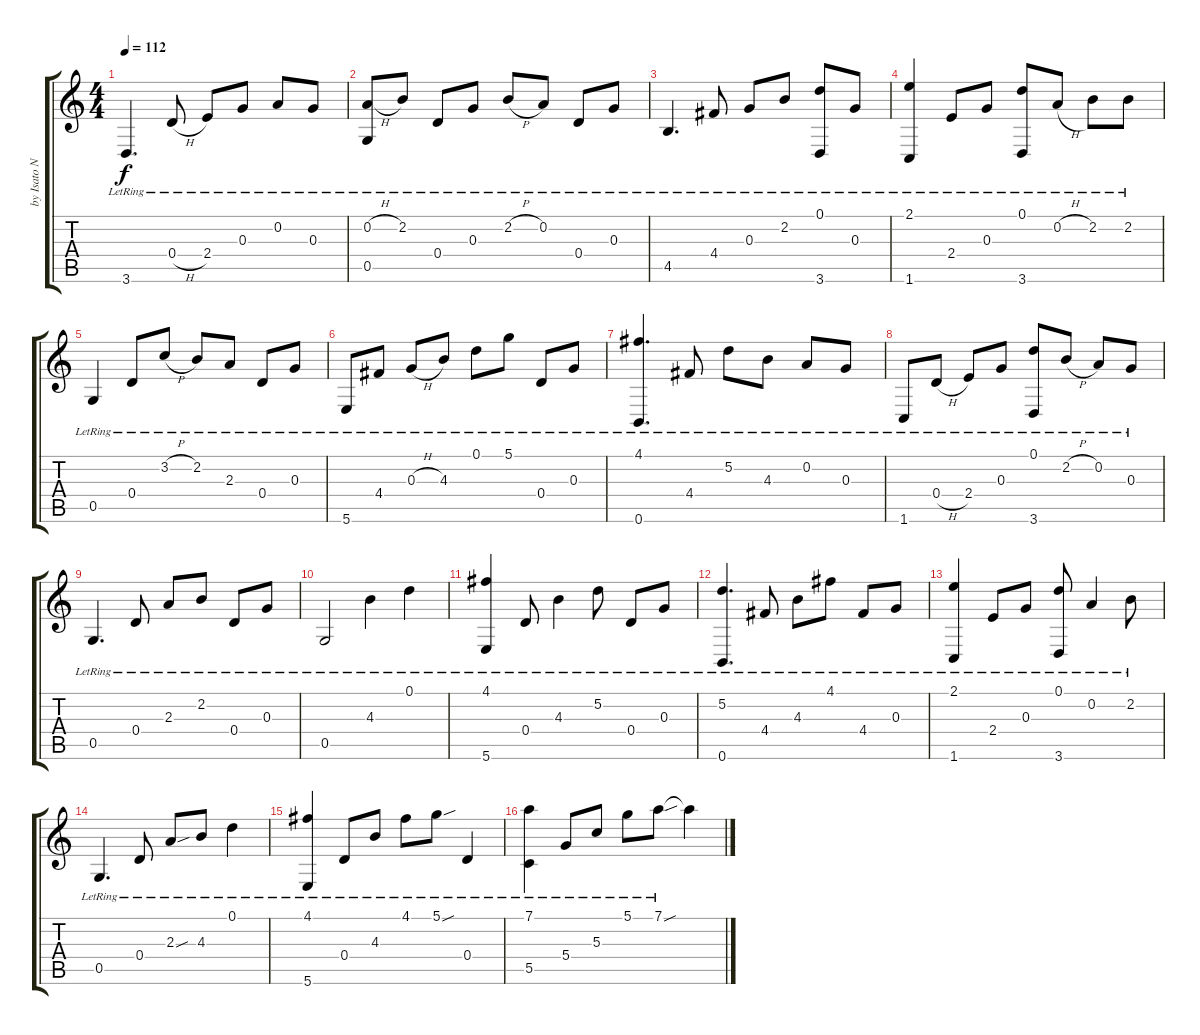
\track ("by Isato Nakagawa" "by Isato N") {instrument acousticguitarnylon}
\staff {score tabs}
\tuning (D4 A3 G3 D3 G2 B1) {hide}
\ts (4 4)
\tempo 112
\clef g2
\ks c
3.6{lr}.4{d dy f} 0.4{h lr}.8 2.4{lr}.8 0.3{lr}.8 0.2{lr}.8 0.3{lr}.8 |
(0.2{h lr} 0.5{lr}).8 2.2{lr}.8 0.4{lr}.8 0.3{lr}.8 2.2{h lr}.8 0.2{lr}.8 0.4{lr}.8 0.3{lr}.8 |
4.5{lr}.4{d} 4.4{lr}.8 0.3{lr}.8 2.2{lr}.8 (0.1{lr} 3.6{lr}).8 0.3{lr}.8 |
(2.1{lr} 1.6{lr}).4 2.4{lr}.8 0.3{lr}.8 (0.1{lr} 3.6{lr}).8 0.2{h lr}.8 2.2{lr}.8 2.2{lr}.8 |
0.5{lr}.4 0.4{lr}.8 3.2{h lr}.8 2.2{lr}.8 2.3{lr}.8 0.4{lr}.8 0.3{lr}.8 |
5.6{lr}.8 4.4{lr}.8 0.3{h lr}.8 4.3{lr}.8 0.1{lr}.8 5.1{lr}.8 0.4{lr}.8 0.3{lr}.8 |
(4.1{lr} 0.6{lr}).4{d} 4.4{lr}.8 5.2{lr}.8 4.3{lr}.8 0.2{lr}.8 0.3{lr}.8 |
1.6{lr}.8 0.4{h lr}.8 2.4{lr}.8 0.3{lr}.8 (0.1{lr} 3.6{lr}).8 2.2{h lr}.8 0.2{lr}.8 0.3{lr}.8 |
0.5{lr}.4{d} 0.4{lr}.8 2.3{lr}.8 2.2{lr}.8 0.4{lr}.8 0.3{lr}.8 |
0.5{lr}.2 4.3{lr}.4 0.1{lr}.4 |
(4.1{lr} 5.6{lr}).4 0.4{lr}.8 4.3{lr}.4 5.2{lr}.8 0.4{lr}.8 0.3{lr}.8 |
(5.2{lr} 0.6{lr}).4{d} 4.4{lr}.8 4.3{lr}.8 4.1{lr}.8 4.4{lr}.8 0.3{lr}.8 |
(2.1{lr} 1.6{lr}).4 2.4{lr}.8 0.3{lr}.8 (0.1{lr} 3.6{lr}).8 0.2{lr}.4 2.2{lr}.8 |
0.5{lr}.4{d} 0.4{lr}.8 2.3{sou lr}.8 4.3{lr}.8 0.1{lr}.4 |
(4.1{lr} 5.6{lr}).4 0.4{lr}.8 4.3{lr}.8 4.1{lr}.8 5.1{sou lr}.8 0.4{lr}.4 |
(7.1{lr} 5.5{lr}).4 5.4{lr}.8 5.3{lr}.8 5.1{lr}.8 7.1{sou lr}.8 7.1{t}.4
